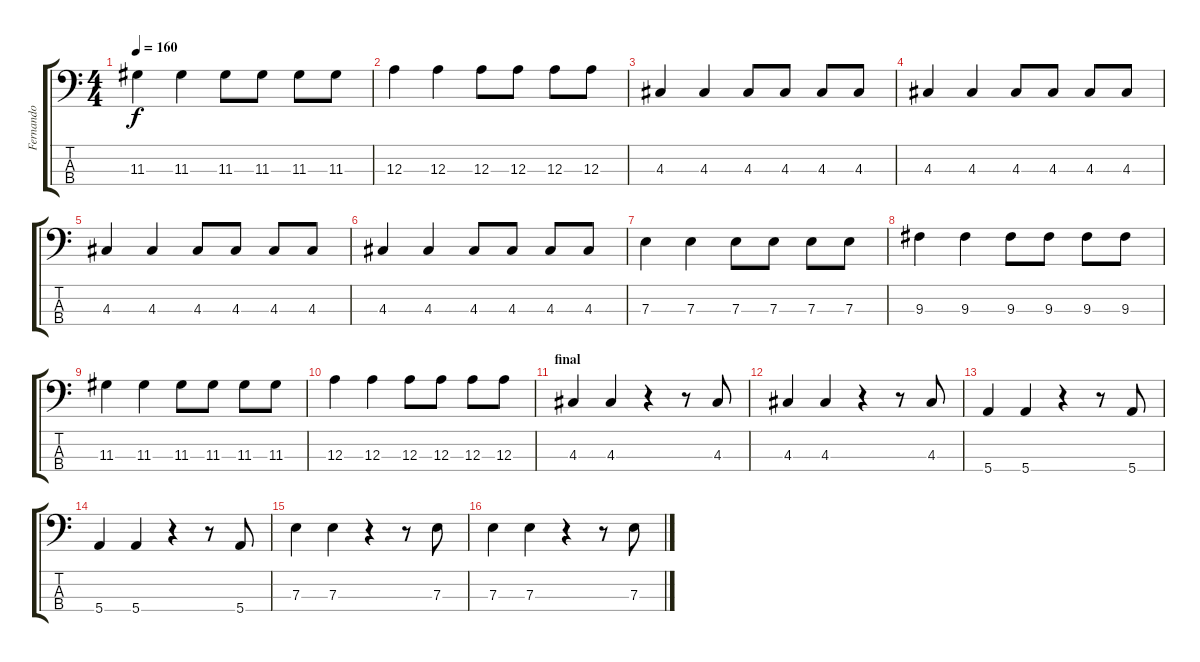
\track ("Fernando" "Fernando") {instrument electricbassfinger}
\staff {score tabs}
\tuning (G2 D2 A1 E1) {hide}
\ts (4 4)
\tempo 160
\clef f4
\ks c
11.3.4{dy f} 11.3.4 11.3.8 11.3.8 11.3.8 11.3.8 |
12.3.4 12.3.4 12.3.8 12.3.8 12.3.8 12.3.8 |
4.3.4 4.3.4 4.3.8 4.3.8 4.3.8 4.3.8 |
4.3.4 4.3.4 4.3.8 4.3.8 4.3.8 4.3.8 |
4.3.4 4.3.4 4.3.8 4.3.8 4.3.8 4.3.8 |
4.3.4 4.3.4 4.3.8 4.3.8 4.3.8 4.3.8 |
7.3.4 7.3.4 7.3.8 7.3.8 7.3.8 7.3.8 |
9.3.4 9.3.4 9.3.8 9.3.8 9.3.8 9.3.8 |
11.3.4 11.3.4 11.3.8 11.3.8 11.3.8 11.3.8 |
12.3.4 12.3.4 12.3.8 12.3.8 12.3.8 12.3.8 |
\section ("" "final")
4.3.4 4.3.4 r.4 r.8 4.3.8 |
4.3.4 4.3.4 r.4 r.8 4.3.8 |
5.4.4 5.4.4 r.4 r.8 5.4.8 |
5.4.4 5.4.4 r.4 r.8 5.4.8 |
7.3.4 7.3.4 r.4 r.8 7.3.8 |
7.3.4 7.3.4 r.4 r.8 7.3.8
